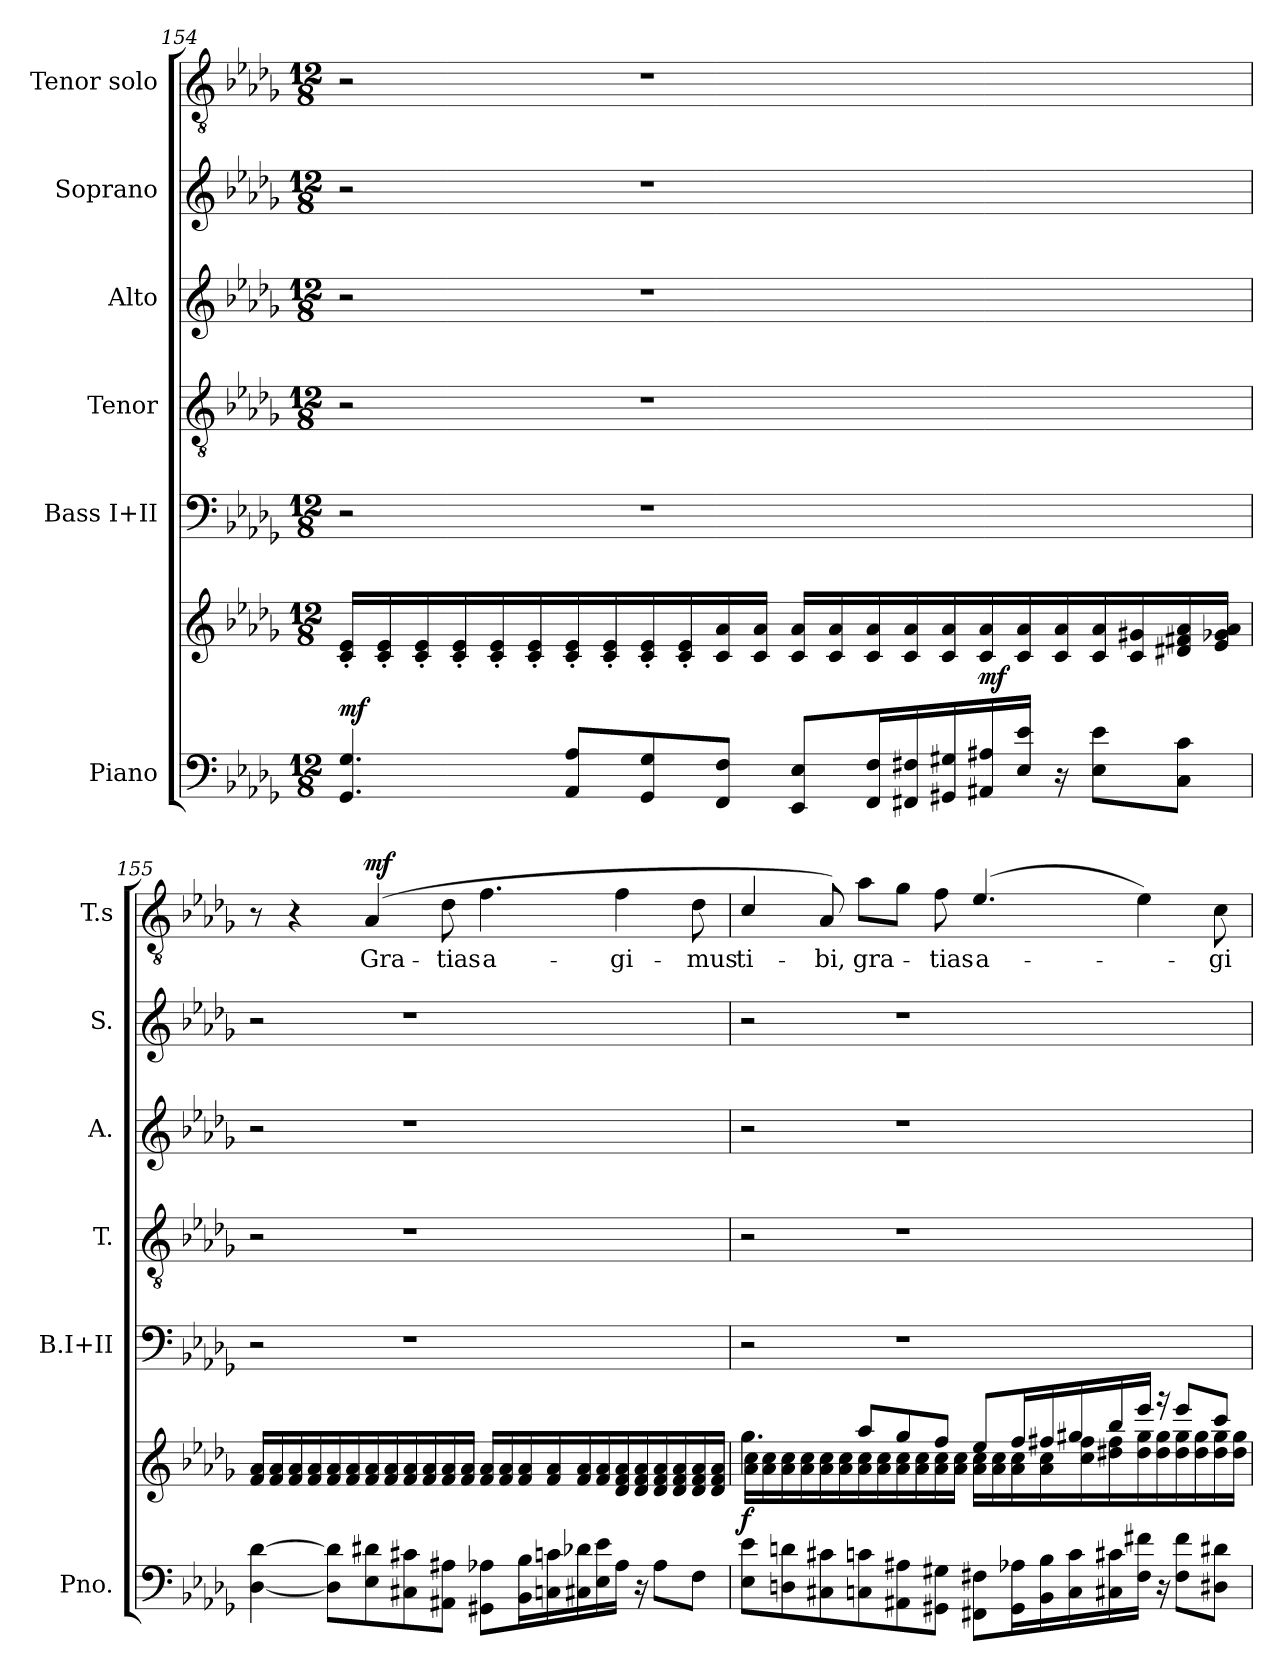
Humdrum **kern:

**kern	**kern	**dynam	**kern	**kern	**kern	**kern	**kern	**text	**dynam
*part6	*part6	*part6	*part5	*part4	*part3	*part2	*part1	*part1	*part1
*staff7	*staff6	*staff6/7	*staff5	*staff4	*staff3	*staff2	*staff1	*staff1	*staff1
*I"Piano	*	*	*I"Bass I+II	*I"Tenor	*I"Alto	*I"Soprano	*I"Tenor solo	*	*
*I'Pno.	*	*	*I'B.I+II	*I'T.	*I'A.	*I'S.	*I'T.s	*	*
*clefF4	*clefG2	*	*clefF4	*clefGv2	*clefG2	*clefG2	*clefGv2	*	*
*k[b-e-a-d-g-]	*k[b-e-a-d-g-]	*	*k[b-e-a-d-g-]	*k[b-e-a-d-g-]	*k[b-e-a-d-g-]	*k[b-e-a-d-g-]	*k[b-e-a-d-g-]	*	*
*M12/8	*M12/8	*	*M12/8	*M12/8	*M12/8	*M12/8	*M12/8	*	*
=154	=154	=154	=154	=154	=154	=154	=154	=154	=154
!	!	!LO:DY:a=2	!	!	!	!	!	!	!
4.GG-/ 4.G-/	16c/' 16e-/'LL	mf	2r	2r	2r	2r	2r	.	.
.	16c/' 16e-/'	.	.	.	.	.	.	.	.
.	16c/' 16e-/'	.	.	.	.	.	.	.	.
.	16c/' 16e-/'	.	.	.	.	.	.	.	.
.	16c/' 16e-/'	.	.	.	.	.	.	.	.
.	16c/' 16e-/'	.	.	.	.	.	.	.	.
8AA-/ 8A-/L	16c/' 16e-/'	.	.	.	.	.	.	.	.
.	16c/' 16e-/'	.	.	.	.	.	.	.	.
8GG-/ 8G-/	16c/' 16e-/'	.	1r	1r	1r	1r	1r	.	.
.	16c/' 16e-/'	.	.	.	.	.	.	.	.
8FF/ 8F/J	16c/ 16a-/	.	.	.	.	.	.	.	.
.	16c/ 16a-/JJ	.	.	.	.	.	.	.	.
8EE-/ 8E-/L	16c/ 16a-/LL	.	.	.	.	.	.	.	.
.	16c/ 16a-/	.	.	.	.	.	.	.	.
16FF/ 16F/L	16c/ 16a-/	.	.	.	.	.	.	.	.
16FF#X/ 16F#X/	16c/ 16a-/	.	.	.	.	.	.	.	.
16GG#X/ 16G#X/	16c/ 16a-/	.	.	.	.	.	.	.	.
!	!	!LO:DY:a=2	!	!	!	!	!	!	!
16AA#X/ 16A#X/	16c/ 16a-/	mf	.	.	.	.	.	.	.
16E-/ 16e-/JJ	16c/ 16a-/	.	.	.	.	.	.	.	.
16r	16c/ 16a-/	.	.	.	.	.	.	.	.
8E-\ 8e-\L	16c/ 16a-/	.	.	.	.	.	.	.	.
.	16c/ 16g#X/	.	.	.	.	.	.	.	.
8C\ 8c\J	16d#X/ 16f#X/ 16a-/	.	.	.	.	.	.	.	.
.	16e-/ 16g-X/ 16a-/JJ	.	.	.	.	.	.	.	.
!!LO:LB:g=z
=155	=155	=155	=155	=155	=155	=155	=155	=155	=155
[4D-\ [4d-\	16f/ 16a-/LL	.	2r	2r	2r	2r	8r	.	.
.	16f/ 16a-/	.	.	.	.	.	.	.	.
.	16f/ 16a-/	.	.	.	.	.	4r	.	.
.	16f/ 16a-/	.	.	.	.	.	.	.	.
8D-\] 8d-\]L	16f/ 16a-/	.	.	.	.	.	.	.	.
.	16f/ 16a-/	.	.	.	.	.	.	.	.
!	!	!	!	!	!	!	!	!	!LO:DY:a
8E-\ 8d#X\	16f/ 16a-/	.	.	.	.	.	(4A-/	Gra-	mf
.	16f/ 16a-/	.	.	.	.	.	.	.	.
8C#X\ 8c#X\	16f/ 16a-/	.	1r	1r	1r	1r	.	.	.
.	16f/ 16a-/	.	.	.	.	.	.	.	.
8AA#X\ 8A#X\J	16f/ 16a-/	.	.	.	.	.	8d-\	-tias	.
.	16f/ 16a-/JJ	.	.	.	.	.	.	.	.
8GG#X\ 8A-X\L	16f/ 16a-/LL	.	.	.	.	.	4.f\	a-	.
.	16f/ 16a-/	.	.	.	.	.	.	.	.
16BB-\ 16B-\L	16f/ 16a-/	.	.	.	.	.	.	.	.
16Cn\ 16cn\	16f/ 16a-/	.	.	.	.	.	.	.	.
16C#X\ 16d-X\	16f/ 16a-/	.	.	.	.	.	.	.	.
16E-\ 16e-\	16f/ 16a-/	.	.	.	.	.	.	.	.
16A-\JJ	16d-/ 16f/ 16a-/	.	.	.	.	.	4f\	-gi-	.
16r	16d-/ 16f/ 16a-/	.	.	.	.	.	.	.	.
8A-\L	16d-/ 16f/ 16a-/	.	.	.	.	.	.	.	.
.	16d-/ 16f/ 16a-/	.	.	.	.	.	.	.	.
8F\J	16d-/ 16f/ 16a-/	.	.	.	.	.	8d-\	-mus	.
.	16d-/ 16f/ 16a-/JJ	.	.	.	.	.	.	.	.
=156	=156	=156	=156	=156	=156	=156	=156	=156	=156
*	*^	*	*	*	*	*	*	*	*
!	!	!	!LO:DY:a=2	!	!	!	!	!	!	!
8E-\ 8e-\L	4.gg-\	16a-\ 16cc\LL	f	2r	2r	2r	2r	4c/	ti-	.
.	.	16a-\ 16cc\	.	.	.	.	.	.	.	.
8Dn\ 8dn\	.	16a-\ 16cc\	.	.	.	.	.	.	.	.
.	.	16a-\ 16cc\	.	.	.	.	.	.	.	.
8C#X\ 8c#X\	.	16a-\ 16cc\	.	.	.	.	.	8A-/)	-bi,	.
.	.	16a-\ 16cc\	.	.	.	.	.	.	.	.
8Cn\ 8cn\	8aa-/L	16a-\ 16cc\	.	.	.	.	.	8a-\L	gra-	.
.	.	16a-\ 16cc\	.	.	.	.	.	.	.	.
8AA#X\ 8A#X\	8gg-/	16a-\ 16cc\	.	1r	1r	1r	1r	8g-\J	.	.
.	.	16a-\ 16cc\	.	.	.	.	.	.	.	.
8GG#X\ 8G#X\J	8ff/J	16a-\ 16cc\	.	.	.	.	.	8f\	-tias	.
.	.	16a-\ 16cc\JJ	.	.	.	.	.	.	.	.
8FF#X\ 8F#X\L	8ee-/L	16a-\ 16cc\LL	.	.	.	.	.	(4.e-/	a-	.
.	.	16a-\ 16cc\	.	.	.	.	.	.	.	.
16GG#\ 16A-X\L	16ff/L	16a-\ 16cc\	.	.	.	.	.	.	.	.
16BB-\ 16B-\	16ff#X/	16a-\ 16cc\	.	.	.	.	.	.	.	.
16C\ 16c\	16gg#X/	16cc\ 16ff#\	.	.	.	.	.	.	.	.
16C#X\ 16c#X\	16bb-/	16dd#X\ 16ff#\	.	.	.	.	.	.	.	.
16F#\ 16f#X\JJ	16eee-/JJ	16dd#\ 16gg#\	.	.	.	.	.	4e-\)	.	.
16r	16r	16dd#\ 16gg#\	.	.	.	.	.	.	.	.
8F#\ 8f#\L	8eee-/L	16dd#\ 16gg#\	.	.	.	.	.	.	.	.
.	.	16dd#\ 16gg#\	.	.	.	.	.	.	.	.
8D#X\ 8d#X\J	8ccc/J	16dd#\ 16gg#\	.	.	.	.	.	8c\	-gi-	.
.	.	16dd#\ 16gg#\JJ	.	.	.	.	.	.	.	.
*	*v	*v	*	*	*	*	*	*	*	*
=	=	=	=	=	=	=	=	=	=
*-	*-	*-	*-	*-	*-	*-	*-	*-	*-
